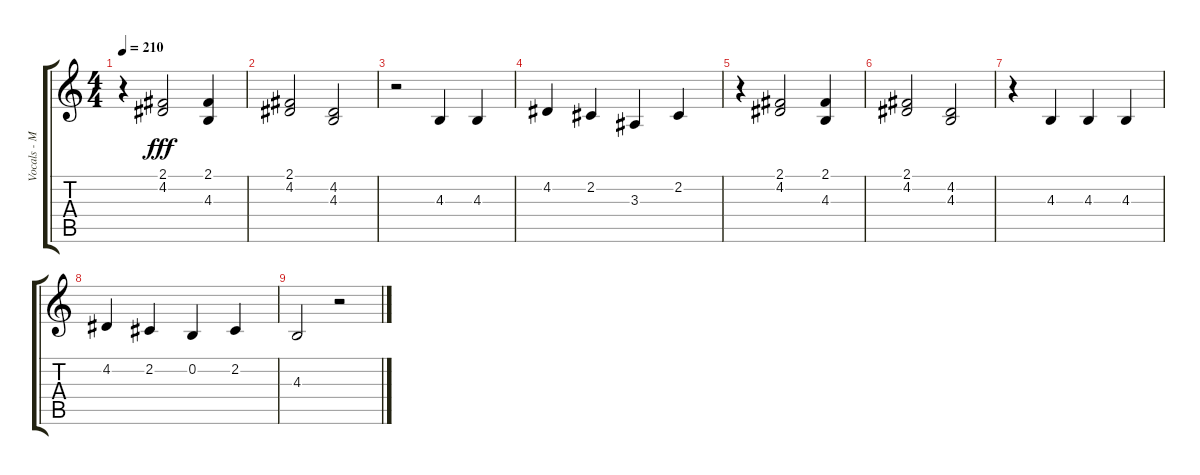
\track ("Vocals - Mark Hoppus" "Vocals - M") {instrument tenorsax}
\staff {score tabs}
\tuning (E4 B3 G3 D3 A2 E2) {hide}
\ts (4 4)
\tempo 210
\clef g2
\ks c
r.4{dy fff} (2.1 4.2).2 (2.1 4.3).4 |
(2.1 4.2).2 (4.2 4.3).2 |
r.2 4.3.4 4.3.4 |
4.2.4 2.2.4 3.3.4 2.2.4 |
r.4 (2.1 4.2).2 (2.1 4.3).4 |
(2.1 4.2).2 (4.2 4.3).2 |
r.4 4.3.4 4.3.4 4.3.4 |
4.2.4 2.2.4 0.2.4 2.2.4 |
4.3.2 r.2
